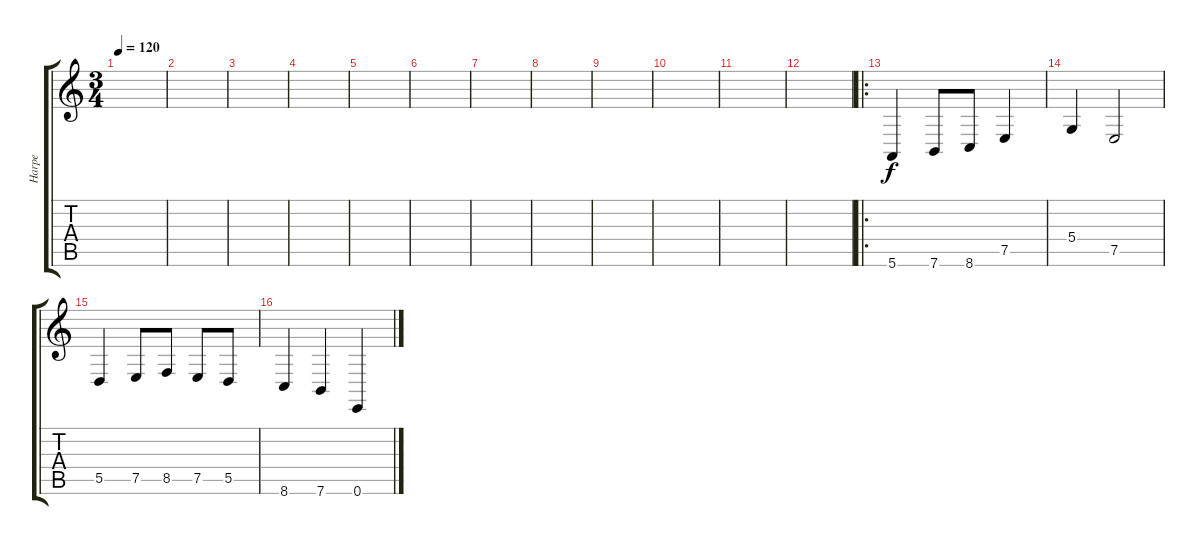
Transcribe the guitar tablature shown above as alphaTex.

\track ("Harpe" "Harpe") {instrument orchestralharp}
\staff {score tabs}
\tuning (E4 B3 G3 D3 A2 E2) {hide}
\ts (3 4)
\tempo 120
\clef g2
\ks c
|
|
|
|
|
|
|
|
|
|
|
|
\ro
5.6.4 7.6.8 8.6.8 7.5.4 |
5.4.4 7.5.2 |
5.5.4 7.5.8 8.5.8 7.5.8 5.5.8 |
8.6.4 7.6.4 0.6.4
